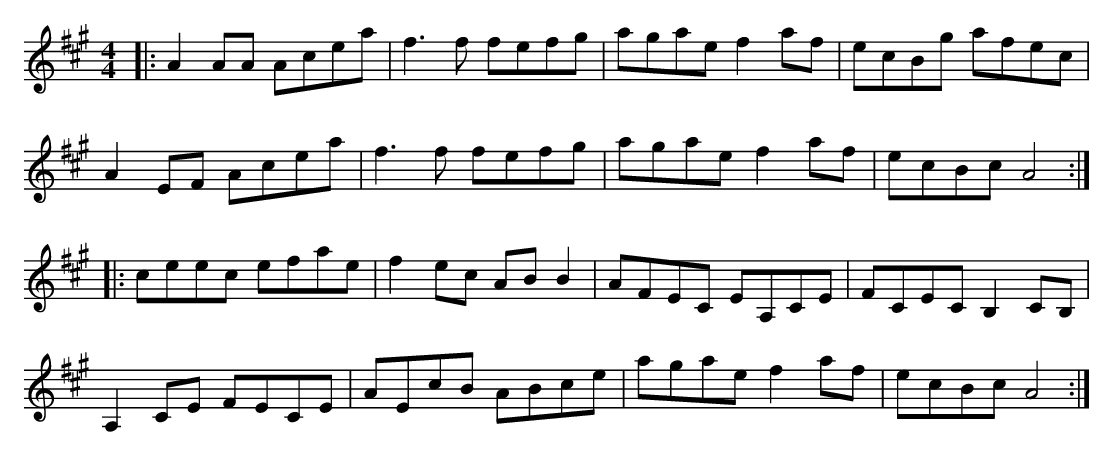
X:1
M:4/4
K:A
|:A2AA Acea | f3f fefg | agae f2af | ecBg afec |
A2EF Acea | f3f fefg | agae f2af | ecBc A4 :|
|: ceec efae | f2ec ABB2 | AFEC EA,CE| FCEC B,2CB, |
A,2 CE FECE | AEcB ABce | agae f2af |ecBc A4 :|
